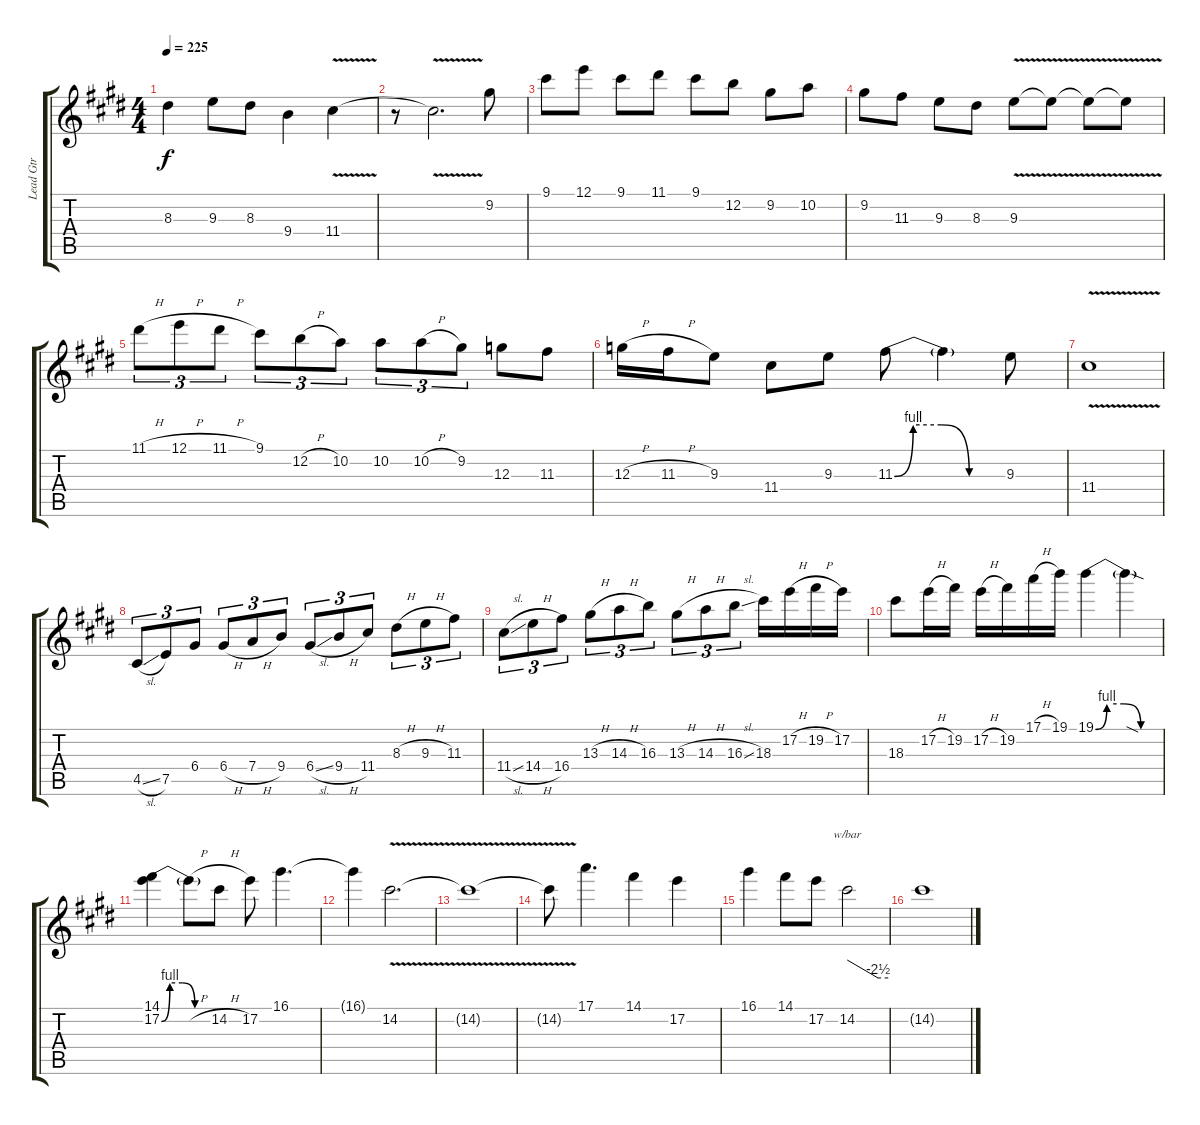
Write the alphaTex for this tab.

\track ("Lead Gtr" "Lead Gtr") {instrument distortionguitar}
\staff {score tabs}
\tuning (E4 B3 G3 D3 A2 E2) {hide}
\ts (4 4)
\tempo 225
\clef g2
\ks c#minor
8.3.4{dy f} 9.3.8 8.3.8 9.4.4 11.4{v}.4 |
r.8 11.4{v t}.2{d} 9.2.8 |
9.1.8 12.1.8 9.1.8 11.1.8 9.1.8 12.2.8 9.2.8 10.2.8 |
9.2.8 11.3.8 9.3.8 8.3.8 9.3{v}.8 9.3{v t}.8 9.3{v t}.8 9.3{t}.8 |
11.1{h}.8{tu (3 2)} 12.1{h}.8{tu (3 2)} 11.1{h}.8{tu (3 2)} 9.1.8{tu (3 2)} 12.2{h}.8{tu (3 2)} 10.2.8{tu (3 2)} 10.2.8{tu (3 2)} 10.2{h}.8{tu (3 2)} 9.2.8{tu (3 2)} 12.3.8 11.3.8 |
12.3{h}.16 11.3{h}.16 9.3.8 11.4.8 9.3.8 11.3{be (custom 0 0 10 4 25 4 40 0 60 0)}.8 11.3{t}.4 9.3.8 |
11.4{v}.1 |
4.5{sl}.8{tu (3 2)} 7.5.8{tu (3 2)} 6.4.8{tu (3 2)} 6.4{h}.8{tu (3 2)} 7.4{h}.8{tu (3 2)} 9.4.8{tu (3 2)} 6.4{sl}.8{tu (3 2)} 9.4{h}.8{tu (3 2)} 11.4.8{tu (3 2)} 8.3{h}.8{tu (3 2)} 9.3{h}.8{tu (3 2)} 11.3.8{tu (3 2)} |
11.4{sl}.8{tu (3 2)} 14.4{h}.8{tu (3 2)} 16.4.8{tu (3 2)} 13.3{h}.8{tu (3 2)} 14.3{h}.8{tu (3 2)} 16.3.8{tu (3 2)} 13.3{h}.8{tu (3 2)} 14.3{h}.8{tu (3 2)} 16.3{sl}.8{tu (3 2)} 18.3.16 17.2{h}.16 19.2{h}.16 17.2.16 |
18.3.8 17.2{h}.16 19.2.16 17.2{h}.16 19.2.16 17.1{h}.16 19.1.16 19.1{be (custom 0 0 10 4 25 4 40 0 60 0)}.4 19.1{sod t}.4 |
\ks e
(14.1 17.2{be (custom 0 0 10 4 25 4 40 0 60 0)}).4 17.2{h t}.8 14.2{h}.8 17.2.8 16.1.4{d} |
\ks c#minor
16.1{t}.4 14.2{v}.2{d} |
14.2{v t}.1 |
14.2{t}.8 17.1.4{d} 14.1.4 17.2.4 |
\ks e
16.1.4 14.1.8 17.2.8 14.2.2{tbe (custom default 0 0 45 -10 60 -10)} |
\ks c#minor
14.2{t}.1
